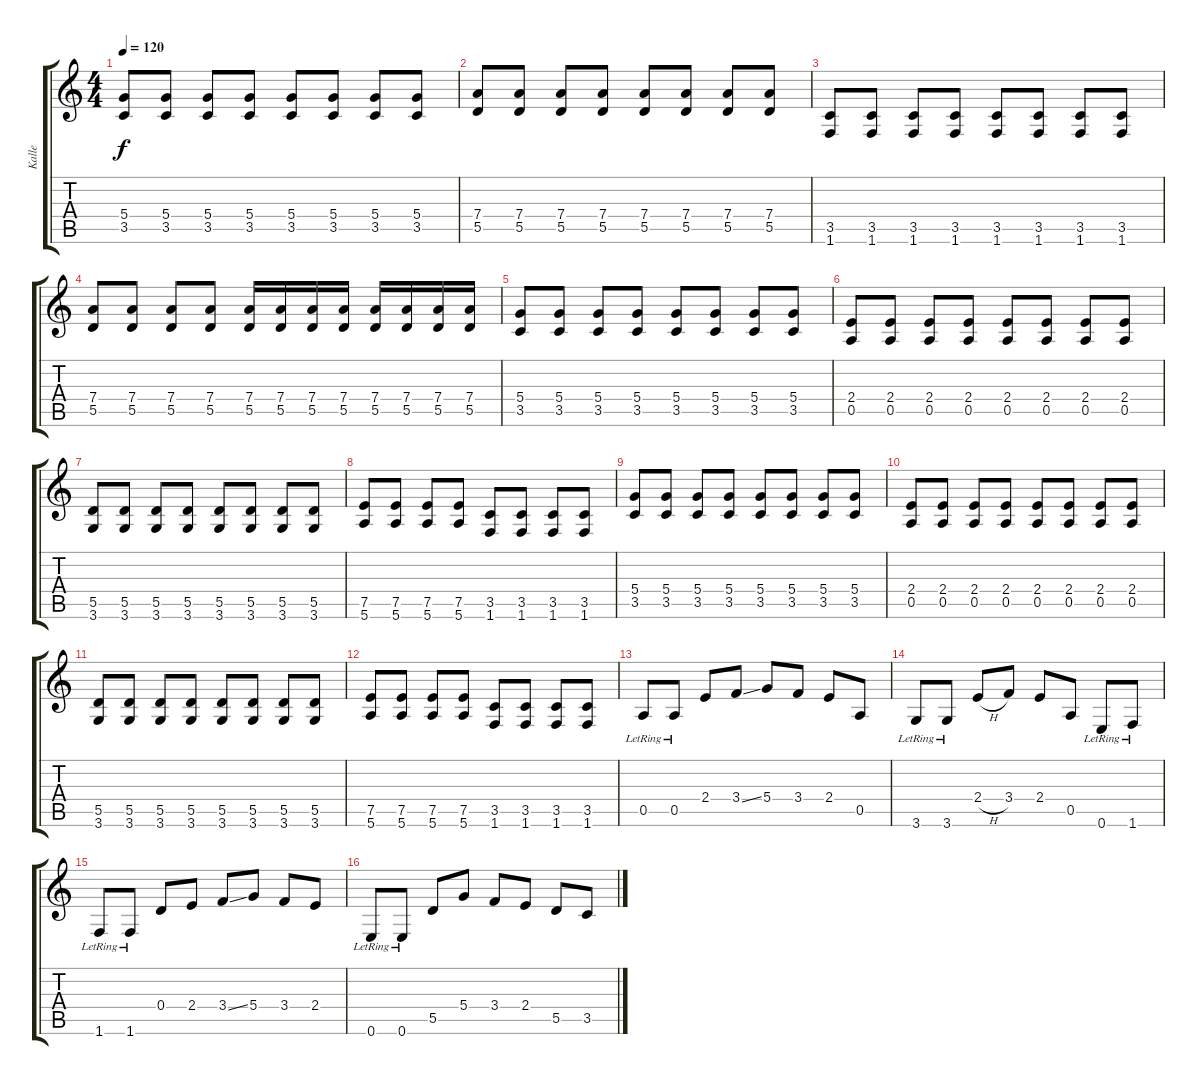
\track ("Kalle" "Kalle") {instrument electricguitarclean}
\staff {score tabs}
\tuning (E4 B3 G3 D3 A2 E2) {hide}
\ts (4 4)
\tempo 120
\clef g2
\ks c
(5.4 3.5).8{dy f} (5.4 3.5).8 (5.4 3.5).8 (5.4 3.5).8 (5.4 3.5).8 (5.4 3.5).8 (5.4 3.5).8 (5.4 3.5).8 |
(7.4 5.5).8 (7.4 5.5).8 (7.4 5.5).8 (7.4 5.5).8 (7.4 5.5).8 (7.4 5.5).8 (7.4 5.5).8 (7.4 5.5).8 |
(3.5 1.6).8 (3.5 1.6).8 (3.5 1.6).8 (3.5 1.6).8 (3.5 1.6).8 (3.5 1.6).8 (3.5 1.6).8 (3.5 1.6).8 |
(7.4 5.5).8 (7.4 5.5).8 (7.4 5.5).8 (7.4 5.5).8 (7.4 5.5).16 (7.4 5.5).16 (7.4 5.5).16 (7.4 5.5).16 (7.4 5.5).16 (7.4 5.5).16 (7.4 5.5).16 (7.4 5.5).16 |
(5.4 3.5).8{instrument distortionguitar} (5.4 3.5).8 (5.4 3.5).8 (5.4 3.5).8 (5.4 3.5).8 (5.4 3.5).8 (5.4 3.5).8 (5.4 3.5).8 |
(2.4 0.5).8 (2.4 0.5).8 (2.4 0.5).8 (2.4 0.5).8 (2.4 0.5).8 (2.4 0.5).8 (2.4 0.5).8 (2.4 0.5).8 |
(5.5 3.6).8 (5.5 3.6).8 (5.5 3.6).8 (5.5 3.6).8 (5.5 3.6).8 (5.5 3.6).8 (5.5 3.6).8 (5.5 3.6).8 |
(7.5 5.6).8 (7.5 5.6).8 (7.5 5.6).8 (7.5 5.6).8 (3.5 1.6).8 (3.5 1.6).8 (3.5 1.6).8 (3.5 1.6).8 |
(5.4 3.5).8 (5.4 3.5).8 (5.4 3.5).8 (5.4 3.5).8 (5.4 3.5).8 (5.4 3.5).8 (5.4 3.5).8 (5.4 3.5).8 |
(2.4 0.5).8 (2.4 0.5).8 (2.4 0.5).8 (2.4 0.5).8 (2.4 0.5).8 (2.4 0.5).8 (2.4 0.5).8 (2.4 0.5).8 |
(5.5 3.6).8 (5.5 3.6).8 (5.5 3.6).8 (5.5 3.6).8 (5.5 3.6).8 (5.5 3.6).8 (5.5 3.6).8 (5.5 3.6).8 |
(7.5 5.6).8 (7.5 5.6).8 (7.5 5.6).8 (7.5 5.6).8 (3.5 1.6).8 (3.5 1.6).8 (3.5 1.6).8 (3.5 1.6).8 |
0.5{lr}.8{instrument electricguitarclean} 0.5{lr}.8 2.4.8 3.4{ss}.8 5.4.8 3.4.8 2.4.8 0.5.8 |
3.6{lr}.8 3.6{lr}.8 2.4{h}.8 3.4.8 2.4.8 0.5.8 0.6{lr}.8 1.6{lr}.8 |
1.6{lr}.8 1.6{lr}.8 0.4.8 2.4.8 3.4{ss}.8 5.4.8 3.4.8 2.4.8 |
0.6{lr}.8 0.6{lr}.8 5.5.8 5.4.8 3.4.8 2.4.8 5.5.8 3.5.8
